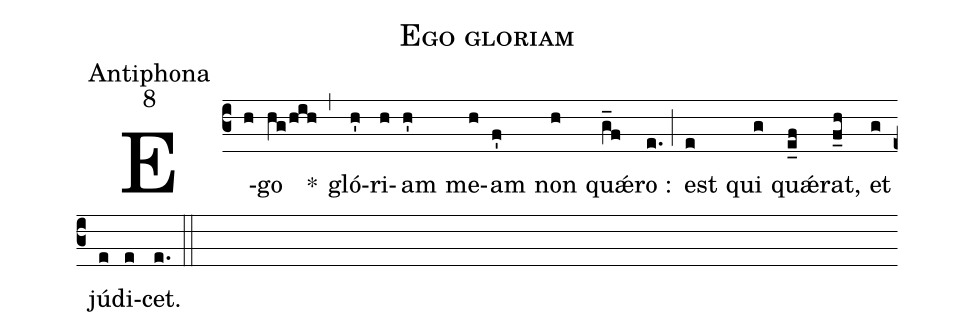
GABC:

name:Ego gloriam;
office-part:Antiphona;
mode:8;
%%
(c3) E(h)go(hg/hih) *(,) gló(h')ri(h)am(h') me(h)am(f') non(h) qu<sp>'æ</sp>(g_f)ro :(e.) (;) est(e) qui(g) qu<sp>'æ</sp>(e_f)rat,(f_h) et(g) jú(e)di(e)cet.(e.) (::)
